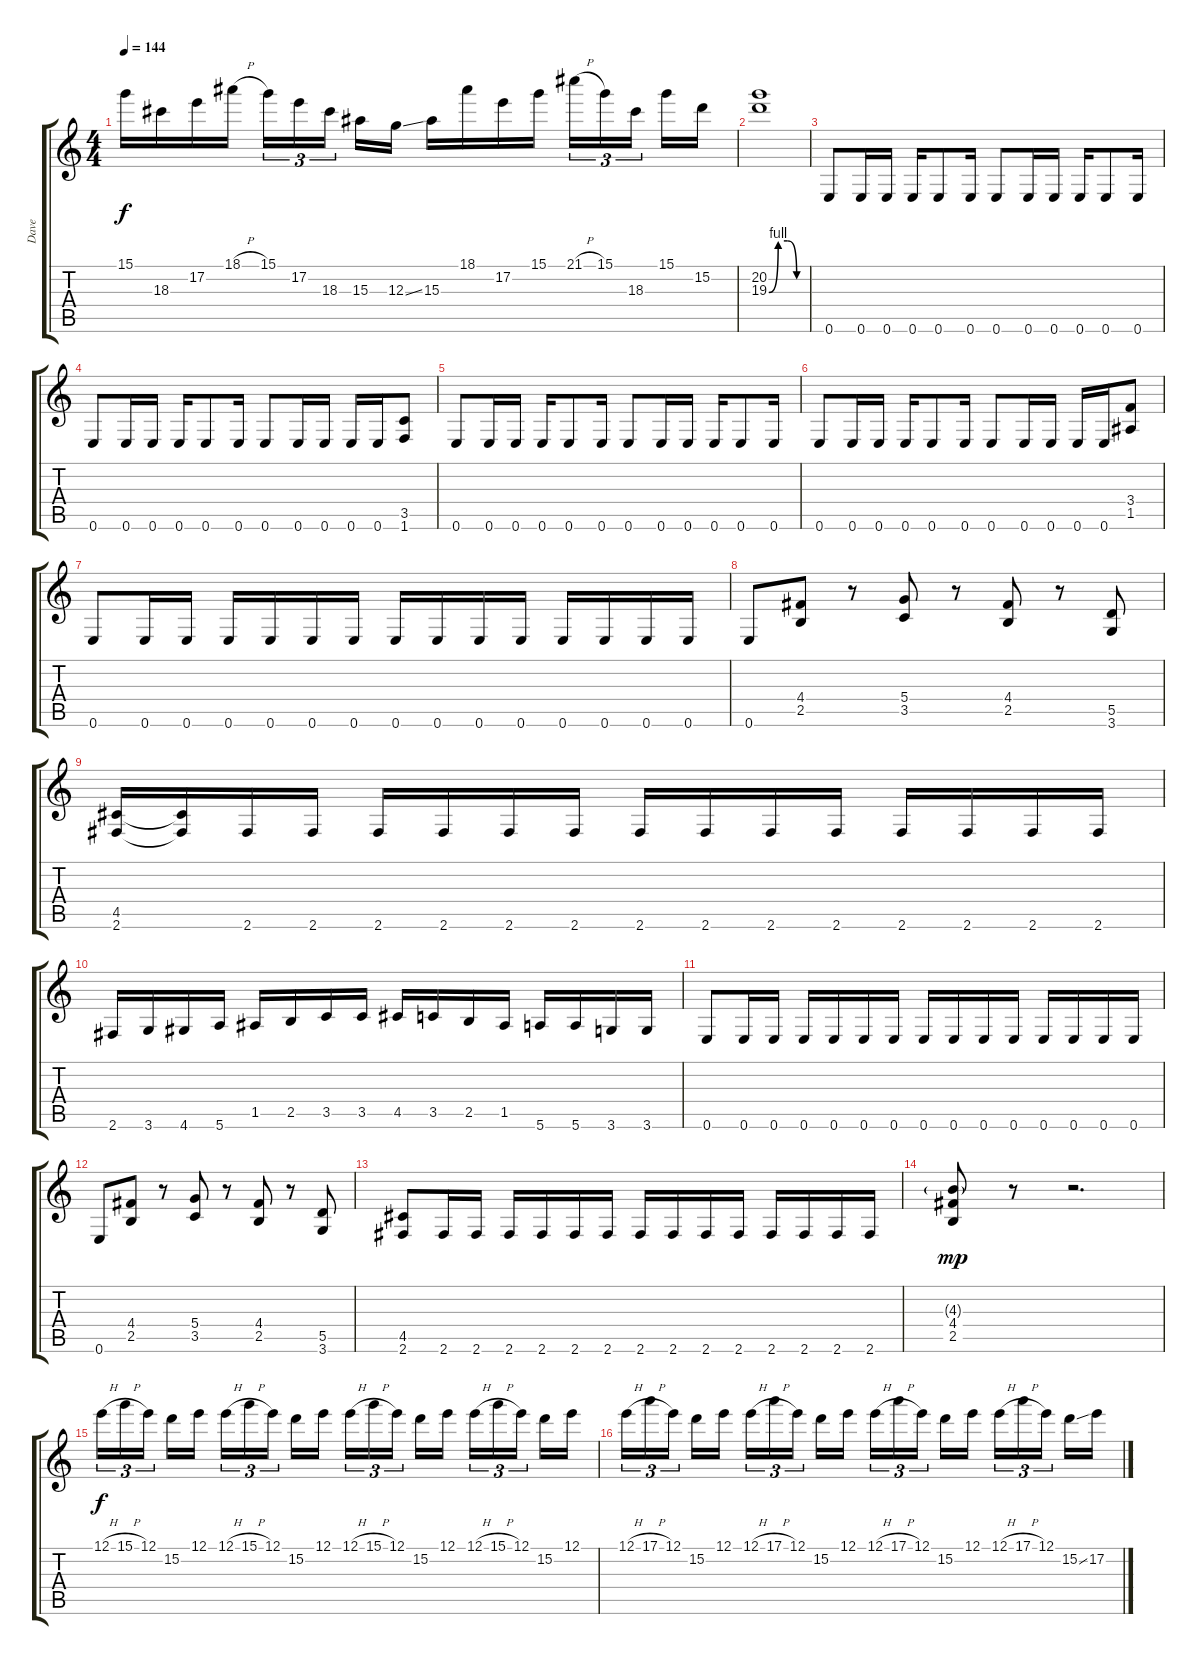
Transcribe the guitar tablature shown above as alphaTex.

\track ("Dave" "Dave") {instrument distortionguitar}
\staff {score tabs}
\tuning (E4 B3 G3 D3 A2 E2) {hide}
\ts (4 4)
\tempo 144
\clef g2
\ks c
15.1.16{dy f} 18.3.16 17.2.16 18.1{h}.16 15.1.16{tu (3 2)} 17.2.16{tu (3 2)} 18.3.16{tu (3 2)} 15.3.16 12.3{ss}.16 15.3.16 18.1.16 17.2.16 15.1.16 21.1{h}.16{tu (3 2)} 15.1.16{tu (3 2)} 18.3.16{tu (3 2)} 15.1.16 15.2.16 |
(20.2 19.3{be (custom 0 0 15 4 30 4 45 0 60 0)}).1 |
0.6.8 0.6.16 0.6.16 0.6.16 0.6.8 0.6.16 0.6.8 0.6.16 0.6.16 0.6.16 0.6.8 0.6.16 |
0.6.8 0.6.16 0.6.16 0.6.16 0.6.8 0.6.16 0.6.8 0.6.16 0.6.16 0.6.16 0.6.16 (3.5 1.6).8 |
0.6.8 0.6.16 0.6.16 0.6.16 0.6.8 0.6.16 0.6.8 0.6.16 0.6.16 0.6.16 0.6.8 0.6.16 |
0.6.8 0.6.16 0.6.16 0.6.16 0.6.8 0.6.16 0.6.8 0.6.16 0.6.16 0.6.16 0.6.16 (3.4 1.5).8 |
0.6.8 0.6.16 0.6.16 0.6.16 0.6.16 0.6.16 0.6.16 0.6.16 0.6.16 0.6.16 0.6.16 0.6.16 0.6.16 0.6.16 0.6.16 |
0.6.8 (4.4 2.5).8 r.8 (5.4 3.5).8 r.8 (4.4 2.5).8 r.8 (5.5 3.6).8 |
(4.5 2.6).16 (4.5{t} 2.6{t}).16 2.6.16 2.6.16 2.6.16 2.6.16 2.6.16 2.6.16 2.6.16 2.6.16 2.6.16 2.6.16 2.6.16 2.6.16 2.6.16 2.6.16 |
2.6.16 3.6.16 4.6.16 5.6.16 1.5.16 2.5.16 3.5.16 3.5.16 4.5.16 3.5.16 2.5.16 1.5.16 5.6.16 5.6.16 3.6.16 3.6.16 |
0.6.8 0.6.16 0.6.16 0.6.16 0.6.16 0.6.16 0.6.16 0.6.16 0.6.16 0.6.16 0.6.16 0.6.16 0.6.16 0.6.16 0.6.16 |
0.6.8 (4.4 2.5).8 r.8 (5.4 3.5).8 r.8 (4.4 2.5).8 r.8 (5.5 3.6).8 |
(4.5 2.6).8 2.6.16 2.6.16 2.6.16 2.6.16 2.6.16 2.6.16 2.6.16 2.6.16 2.6.16 2.6.16 2.6.16 2.6.16 2.6.16 2.6.16 |
(4.3{g} 4.4 2.5).8{dy mp} r.8 r.2{d} |
12.1{h}.16{tu (3 2) dy f} 15.1{h}.16{tu (3 2)} 12.1.16{tu (3 2)} 15.2.16 12.1.16 12.1{h}.16{tu (3 2)} 15.1{h}.16{tu (3 2)} 12.1.16{tu (3 2)} 15.2.16 12.1.16 12.1{h}.16{tu (3 2)} 15.1{h}.16{tu (3 2)} 12.1.16{tu (3 2)} 15.2.16 12.1.16 12.1{h}.16{tu (3 2)} 15.1{h}.16{tu (3 2)} 12.1.16{tu (3 2)} 15.2.16 12.1.16 |
12.1{h}.16{tu (3 2)} 17.1{h}.16{tu (3 2)} 12.1.16{tu (3 2)} 15.2.16 12.1.16 12.1{h}.16{tu (3 2)} 17.1{h}.16{tu (3 2)} 12.1.16{tu (3 2)} 15.2.16 12.1.16 12.1{h}.16{tu (3 2)} 17.1{h}.16{tu (3 2)} 12.1.16{tu (3 2)} 15.2.16 12.1.16 12.1{h}.16{tu (3 2)} 17.1{h}.16{tu (3 2)} 12.1.16{tu (3 2)} 15.2{ss}.16 17.2.16
